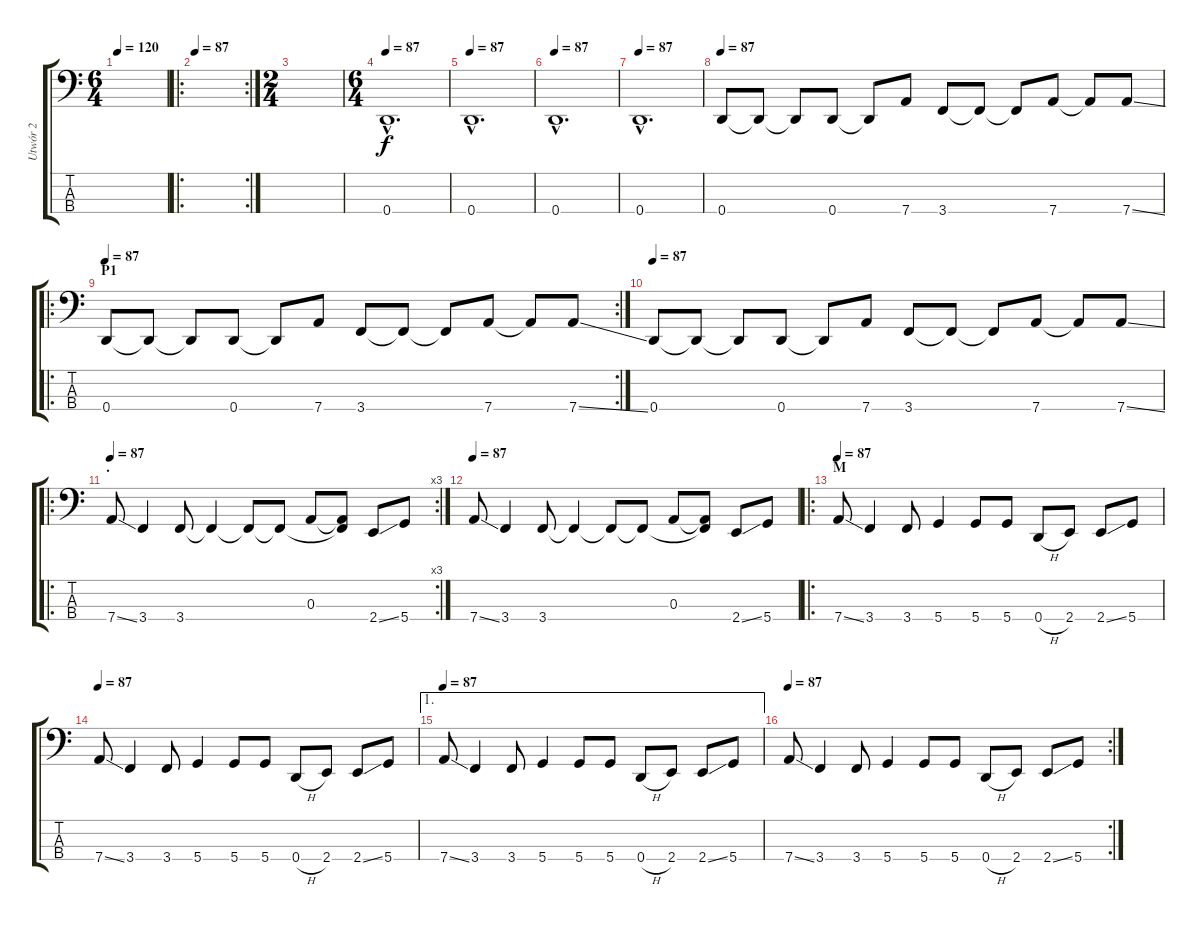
\track ("Utwór 2" "Utwór 2") {instrument electricbassfinger}
\staff {score tabs}
\tuning (G2 D2 A1 D1) {hide}
\ts (6 4)
\tempo 120
\tempo 87
\tempo 120
\clef f4
\ks c
|
\ro
\rc 2
\tempo 87
|
\ts (2 4)
|
\ts (6 4)
\tempo 87
0.4{hac}.1{d} |
\tempo 87
0.4{hac}.1{d} |
\tempo 87
0.4{hac}.1{d} |
\tempo 87
0.4{hac}.1{d} |
\tempo 87
0.4.8{volume 9} 0.4{t}.8 0.4{t}.8 0.4.8 0.4{t}.8 7.4.8 3.4.8 3.4{t}.8 3.4{t}.8 7.4.8 7.4{t}.8 7.4{ss}.8 |
\ro
\rc 2
\section ("" "P1")
\tempo 87
0.4.8{volume 9} 0.4{t}.8 0.4{t}.8 0.4.8 0.4{t}.8 7.4.8 3.4.8 3.4{t}.8 3.4{t}.8 7.4.8 7.4{t}.8 7.4{ss}.8 |
\tempo 87
0.4.8{volume 9} 0.4{t}.8 0.4{t}.8 0.4.8 0.4{t}.8 7.4.8 3.4.8 3.4{t}.8 3.4{t}.8 7.4.8 7.4{t}.8 7.4{ss}.8 |
\ro
\rc 3
\section ("" ".")
\tempo 87
7.4{ss}.8{volume 10} 3.4.4 3.4.8 3.4{t}.4 3.4{t}.8 3.4{t}.8 0.3.8 (0.3{t} 3.4{t}).8 2.4{ss}.8 5.4.8 |
\tempo 87
7.4{ss}.8 3.4.4 3.4.8 3.4{t}.4 3.4{t}.8 3.4{t}.8 0.3.8 (0.3{t} 3.4{t}).8 2.4{ss}.8 5.4.8 |
\ro
\section ("" "M")
\tempo 87
7.4{ss}.8{volume 10} 3.4.4 3.4.8 5.4.4 5.4.8 5.4.8 0.4{h}.8 2.4.8 2.4{ss}.8 5.4.8 |
\tempo 87
7.4{ss}.8 3.4.4 3.4.8 5.4.4 5.4.8 5.4.8 0.4{h}.8 2.4.8 2.4{ss}.8 5.4.8 |
\ae 1
\tempo 87
7.4{ss}.8 3.4.4 3.4.8 5.4.4 5.4.8 5.4.8 0.4{h}.8 2.4.8 2.4{ss}.8 5.4.8 |
\rc 2
\tempo 87
7.4{ss}.8 3.4.4 3.4.8 5.4.4 5.4.8 5.4.8 0.4{h}.8 2.4.8 2.4{ss}.8 5.4.8
